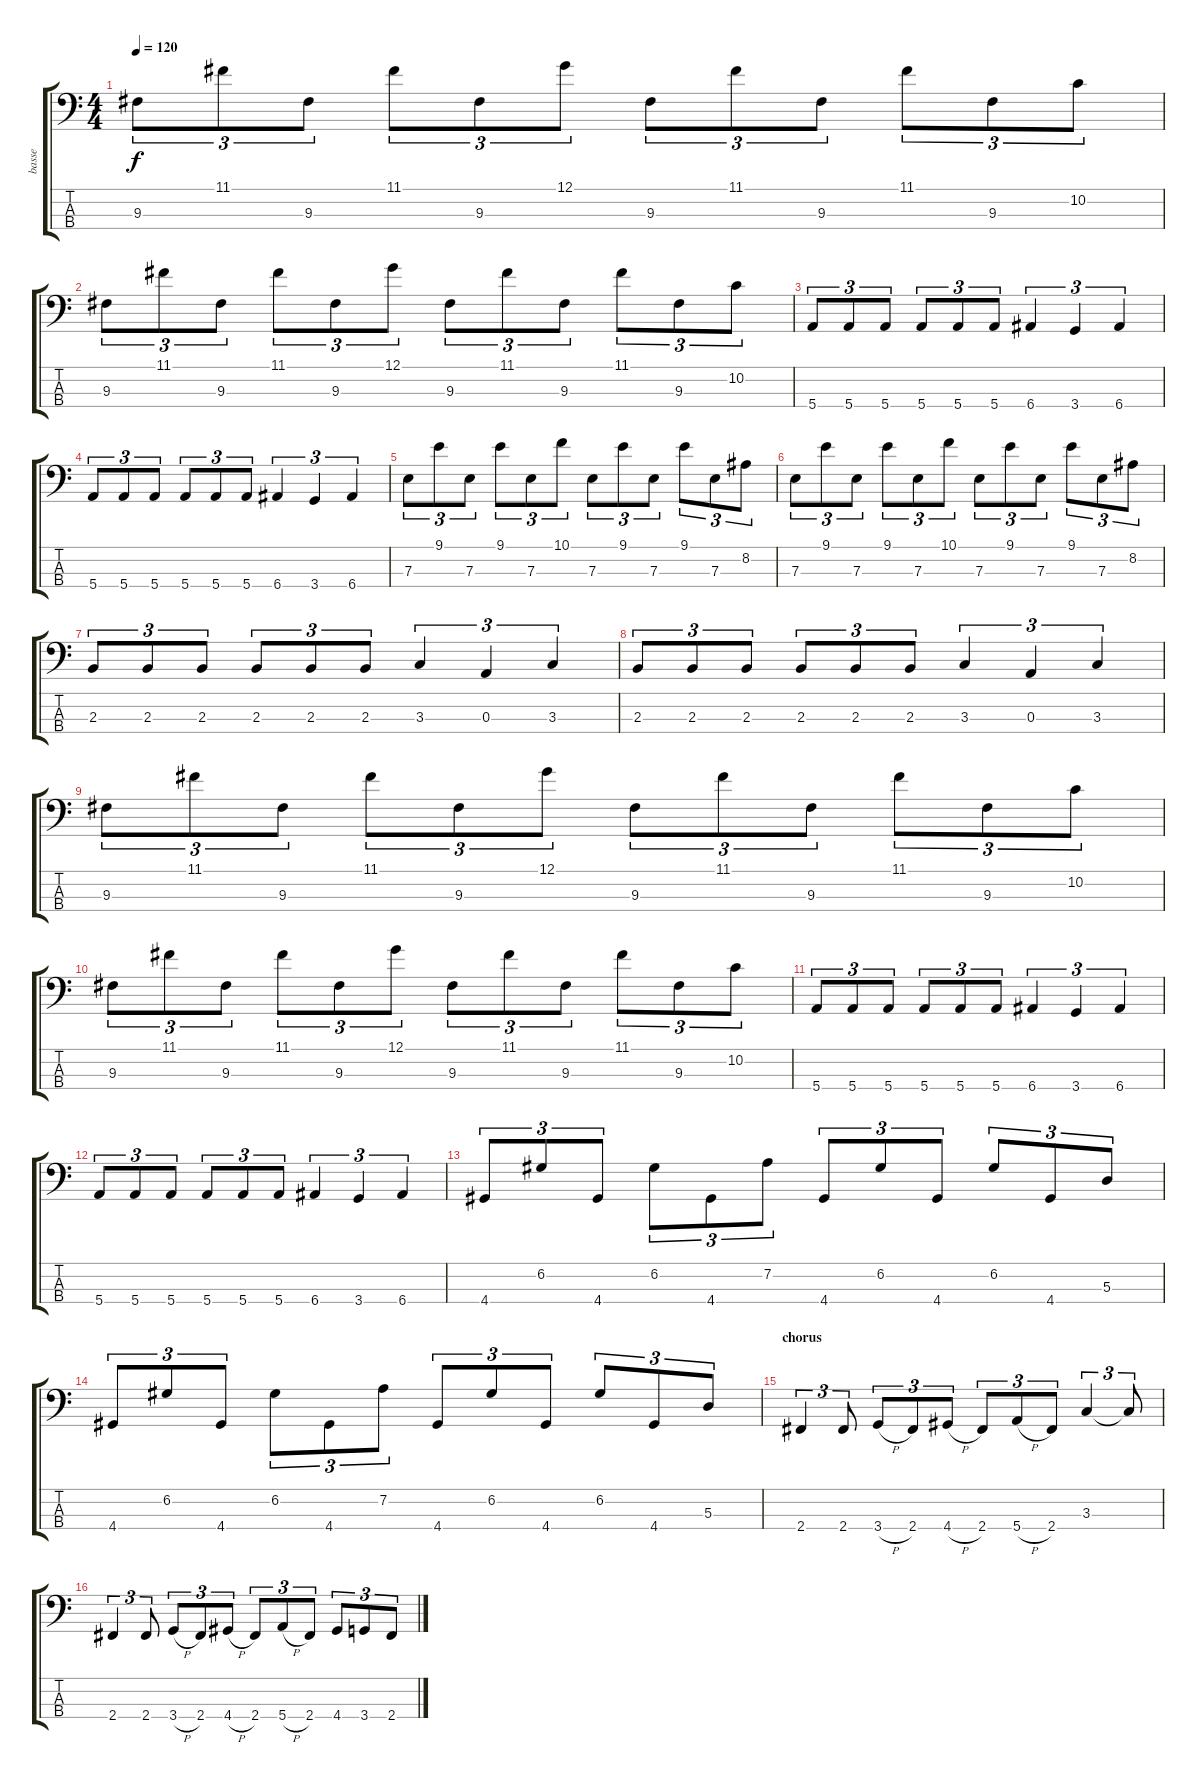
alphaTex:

\track ("basse" "basse") {instrument electricbassfinger}
\staff {score tabs}
\tuning (G2 D2 A1 E1) {hide}
\ts (4 4)
\tempo 120
\clef f4
\ks c
9.3.8{tu (3 2) dy f} 11.1.8{tu (3 2)} 9.3.8{tu (3 2)} 11.1.8{tu (3 2)} 9.3.8{tu (3 2)} 12.1.8{tu (3 2)} 9.3.8{tu (3 2)} 11.1.8{tu (3 2)} 9.3.8{tu (3 2)} 11.1.8{tu (3 2)} 9.3.8{tu (3 2)} 10.2.8{tu (3 2)} |
9.3.8{tu (3 2)} 11.1.8{tu (3 2)} 9.3.8{tu (3 2)} 11.1.8{tu (3 2)} 9.3.8{tu (3 2)} 12.1.8{tu (3 2)} 9.3.8{tu (3 2)} 11.1.8{tu (3 2)} 9.3.8{tu (3 2)} 11.1.8{tu (3 2)} 9.3.8{tu (3 2)} 10.2.8{tu (3 2)} |
5.4.8{tu (3 2)} 5.4.8{tu (3 2)} 5.4.8{tu (3 2)} 5.4.8{tu (3 2)} 5.4.8{tu (3 2)} 5.4.8{tu (3 2)} 6.4.4{tu (3 2)} 3.4.4{tu (3 2)} 6.4.4{tu (3 2)} |
5.4.8{tu (3 2)} 5.4.8{tu (3 2)} 5.4.8{tu (3 2)} 5.4.8{tu (3 2)} 5.4.8{tu (3 2)} 5.4.8{tu (3 2)} 6.4.4{tu (3 2)} 3.4.4{tu (3 2)} 6.4.4{tu (3 2)} |
7.3.8{tu (3 2)} 9.1.8{tu (3 2)} 7.3.8{tu (3 2)} 9.1.8{tu (3 2)} 7.3.8{tu (3 2)} 10.1.8{tu (3 2)} 7.3.8{tu (3 2)} 9.1.8{tu (3 2)} 7.3.8{tu (3 2)} 9.1.8{tu (3 2)} 7.3.8{tu (3 2)} 8.2.8{tu (3 2)} |
7.3.8{tu (3 2)} 9.1.8{tu (3 2)} 7.3.8{tu (3 2)} 9.1.8{tu (3 2)} 7.3.8{tu (3 2)} 10.1.8{tu (3 2)} 7.3.8{tu (3 2)} 9.1.8{tu (3 2)} 7.3.8{tu (3 2)} 9.1.8{tu (3 2)} 7.3.8{tu (3 2)} 8.2.8{tu (3 2)} |
2.3.8{tu (3 2)} 2.3.8{tu (3 2)} 2.3.8{tu (3 2)} 2.3.8{tu (3 2)} 2.3.8{tu (3 2)} 2.3.8{tu (3 2)} 3.3.4{tu (3 2)} 0.3.4{tu (3 2)} 3.3.4{tu (3 2)} |
2.3.8{tu (3 2)} 2.3.8{tu (3 2)} 2.3.8{tu (3 2)} 2.3.8{tu (3 2)} 2.3.8{tu (3 2)} 2.3.8{tu (3 2)} 3.3.4{tu (3 2)} 0.3.4{tu (3 2)} 3.3.4{tu (3 2)} |
9.3.8{tu (3 2)} 11.1.8{tu (3 2)} 9.3.8{tu (3 2)} 11.1.8{tu (3 2)} 9.3.8{tu (3 2)} 12.1.8{tu (3 2)} 9.3.8{tu (3 2)} 11.1.8{tu (3 2)} 9.3.8{tu (3 2)} 11.1.8{tu (3 2)} 9.3.8{tu (3 2)} 10.2.8{tu (3 2)} |
9.3.8{tu (3 2)} 11.1.8{tu (3 2)} 9.3.8{tu (3 2)} 11.1.8{tu (3 2)} 9.3.8{tu (3 2)} 12.1.8{tu (3 2)} 9.3.8{tu (3 2)} 11.1.8{tu (3 2)} 9.3.8{tu (3 2)} 11.1.8{tu (3 2)} 9.3.8{tu (3 2)} 10.2.8{tu (3 2)} |
5.4.8{tu (3 2)} 5.4.8{tu (3 2)} 5.4.8{tu (3 2)} 5.4.8{tu (3 2)} 5.4.8{tu (3 2)} 5.4.8{tu (3 2)} 6.4.4{tu (3 2)} 3.4.4{tu (3 2)} 6.4.4{tu (3 2)} |
5.4.8{tu (3 2)} 5.4.8{tu (3 2)} 5.4.8{tu (3 2)} 5.4.8{tu (3 2)} 5.4.8{tu (3 2)} 5.4.8{tu (3 2)} 6.4.4{tu (3 2)} 3.4.4{tu (3 2)} 6.4.4{tu (3 2)} |
4.4.8{tu (3 2)} 6.2.8{tu (3 2)} 4.4.8{tu (3 2)} 6.2.8{tu (3 2)} 4.4.8{tu (3 2)} 7.2.8{tu (3 2)} 4.4.8{tu (3 2)} 6.2.8{tu (3 2)} 4.4.8{tu (3 2)} 6.2.8{tu (3 2)} 4.4.8{tu (3 2)} 5.3.8{tu (3 2)} |
4.4.8{tu (3 2)} 6.2.8{tu (3 2)} 4.4.8{tu (3 2)} 6.2.8{tu (3 2)} 4.4.8{tu (3 2)} 7.2.8{tu (3 2)} 4.4.8{tu (3 2)} 6.2.8{tu (3 2)} 4.4.8{tu (3 2)} 6.2.8{tu (3 2)} 4.4.8{tu (3 2)} 5.3.8{tu (3 2)} |
\section ("" "chorus")
2.4.4{tu (3 2)} 2.4.8{tu (3 2)} 3.4{h}.8{tu (3 2)} 2.4.8{tu (3 2)} 4.4{h}.8{tu (3 2)} 2.4.8{tu (3 2)} 5.4{h}.8{tu (3 2)} 2.4.8{tu (3 2)} 3.3.4{tu (3 2)} 3.3{t}.8{tu (3 2)} |
2.4.4{tu (3 2)} 2.4.8{tu (3 2)} 3.4{h}.8{tu (3 2)} 2.4.8{tu (3 2)} 4.4{h}.8{tu (3 2)} 2.4.8{tu (3 2)} 5.4{h}.8{tu (3 2)} 2.4.8{tu (3 2)} 4.4.8{tu (3 2)} 3.4.8{tu (3 2)} 2.4.8{tu (3 2)}
